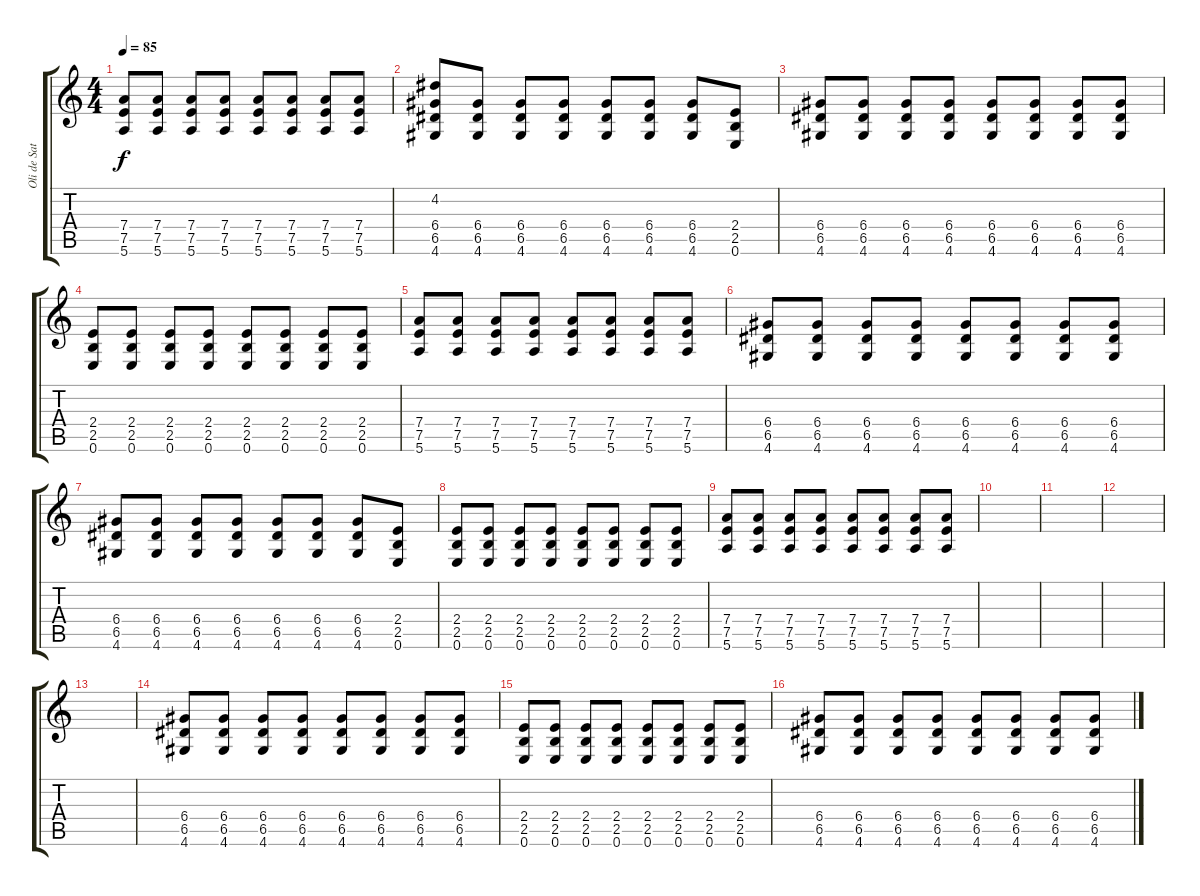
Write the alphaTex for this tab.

\track ("Oli de Sat" "Oli de Sat") {instrument overdrivenguitar}
\staff {score tabs}
\tuning (E4 B3 G3 D3 A2 E2) {hide}
\ts (4 4)
\tempo 85
\clef g2
\ks c
(7.4 7.5 5.6).8{dy f} (7.4 7.5 5.6).8 (7.4 7.5 5.6).8 (7.4 7.5 5.6).8 (7.4 7.5 5.6).8 (7.4 7.5 5.6).8 (7.4 7.5 5.6).8 (7.4 7.5 5.6).8 |
(4.2 6.4 6.5 4.6).8 (6.4 6.5 4.6).8 (6.4 6.5 4.6).8 (6.4 6.5 4.6).8 (6.4 6.5 4.6).8 (6.4 6.5 4.6).8 (6.4 6.5 4.6).8 (2.4 2.5 0.6).8 |
(6.4 6.5 4.6).8 (6.4 6.5 4.6).8 (6.4 6.5 4.6).8 (6.4 6.5 4.6).8 (6.4 6.5 4.6).8 (6.4 6.5 4.6).8 (6.4 6.5 4.6).8 (6.4 6.5 4.6).8 |
(2.4 2.5 0.6).8 (2.4 2.5 0.6).8 (2.4 2.5 0.6).8 (2.4 2.5 0.6).8 (2.4 2.5 0.6).8 (2.4 2.5 0.6).8 (2.4 2.5 0.6).8 (2.4 2.5 0.6).8 |
(7.4 7.5 5.6).8 (7.4 7.5 5.6).8 (7.4 7.5 5.6).8 (7.4 7.5 5.6).8 (7.4 7.5 5.6).8 (7.4 7.5 5.6).8 (7.4 7.5 5.6).8 (7.4 7.5 5.6).8 |
(6.4 6.5 4.6).8 (6.4 6.5 4.6).8 (6.4 6.5 4.6).8 (6.4 6.5 4.6).8 (6.4 6.5 4.6).8 (6.4 6.5 4.6).8 (6.4 6.5 4.6).8 (6.4 6.5 4.6).8 |
(6.4 6.5 4.6).8 (6.4 6.5 4.6).8 (6.4 6.5 4.6).8 (6.4 6.5 4.6).8 (6.4 6.5 4.6).8 (6.4 6.5 4.6).8 (6.4 6.5 4.6).8 (2.4 2.5 0.6).8 |
(2.4 2.5 0.6).8 (2.4 2.5 0.6).8 (2.4 2.5 0.6).8 (2.4 2.5 0.6).8 (2.4 2.5 0.6).8 (2.4 2.5 0.6).8 (2.4 2.5 0.6).8 (2.4 2.5 0.6).8 |
(7.4 7.5 5.6).8 (7.4 7.5 5.6).8 (7.4 7.5 5.6).8 (7.4 7.5 5.6).8 (7.4 7.5 5.6).8 (7.4 7.5 5.6).8 (7.4 7.5 5.6).8 (7.4 7.5 5.6).8 |
|
|
|
|
(6.4 6.5 4.6).8 (6.4 6.5 4.6).8 (6.4 6.5 4.6).8 (6.4 6.5 4.6).8 (6.4 6.5 4.6).8 (6.4 6.5 4.6).8 (6.4 6.5 4.6).8 (6.4 6.5 4.6).8 |
(2.4 2.5 0.6).8 (2.4 2.5 0.6).8 (2.4 2.5 0.6).8 (2.4 2.5 0.6).8 (2.4 2.5 0.6).8 (2.4 2.5 0.6).8 (2.4 2.5 0.6).8 (2.4 2.5 0.6).8 |
(6.4 6.5 4.6).8 (6.4 6.5 4.6).8 (6.4 6.5 4.6).8 (6.4 6.5 4.6).8 (6.4 6.5 4.6).8 (6.4 6.5 4.6).8 (6.4 6.5 4.6).8 (6.4 6.5 4.6).8
